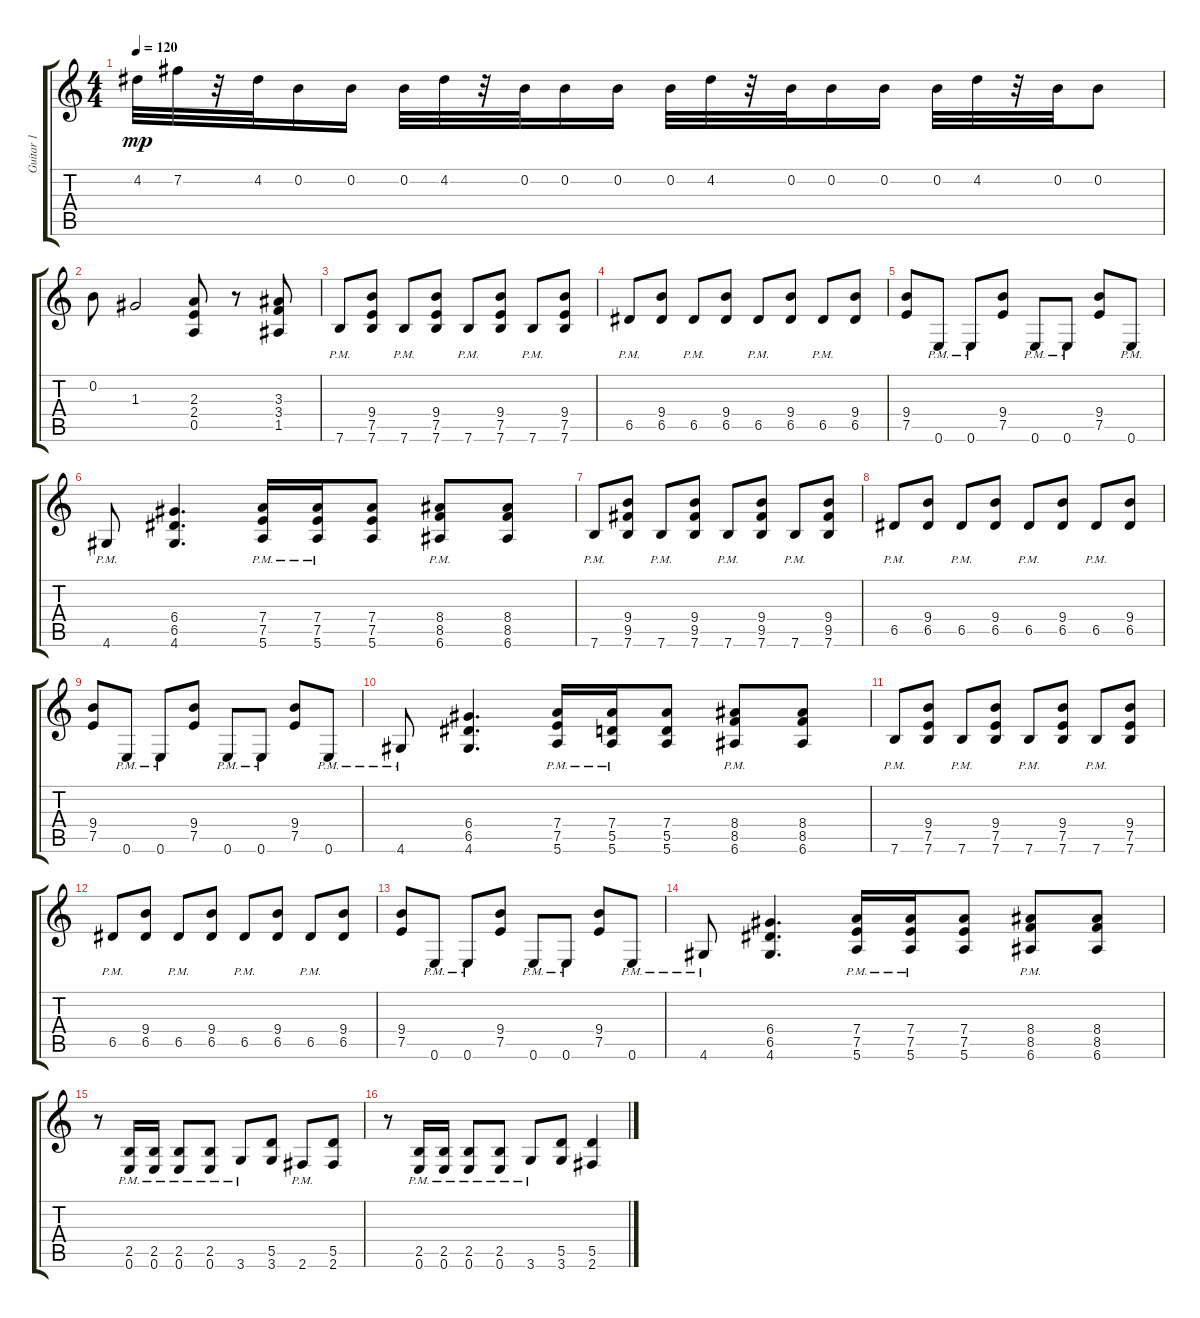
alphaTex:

\track ("Guitar 1" "Guitar 1") {instrument distortionguitar}
\staff {score tabs}
\tuning (E4 B3 G3 D3 A2 E2) {hide}
\ts (4 4)
\tempo 120
\clef g2
\ks c
4.2.32{dy mp} 7.2.32 r.32 4.2.32 0.2.16 0.2.16 0.2.32 4.2.32 r.32 0.2.32 0.2.16 0.2.16 0.2.32 4.2.32 r.32 0.2.32 0.2.16 0.2.16 0.2.32 4.2.32 r.32 0.2.32 0.2.8 |
0.2.8 1.3.2 (2.3 2.4 0.5).8 r.8 (3.3 3.4 1.5).8 |
7.6{pm}.8 (9.4 7.5 7.6).8 7.6{pm}.8 (9.4 7.5 7.6).8 7.6{pm}.8 (9.4 7.5 7.6).8 7.6{pm}.8 (9.4 7.5 7.6).8 |
6.5{pm}.8 (9.4 6.5).8 6.5{pm}.8 (9.4 6.5).8 6.5{pm}.8 (9.4 6.5).8 6.5{pm}.8 (9.4 6.5).8 |
(9.4 7.5).8 0.6{pm}.8 0.6{pm}.8 (9.4 7.5).8 0.6{pm}.8 0.6{pm}.8 (9.4 7.5).8 0.6{pm}.8 |
4.6{pm}.8 (6.4 6.5 4.6).4{d} (7.4{pm} 7.5{pm} 5.6{pm}).16 (7.4{pm} 7.5{pm} 5.6{pm}).16 (7.4 7.5 5.6).8 (8.4 8.5 6.6{pm}).8 (8.4 8.5 6.6).8 |
7.6{pm}.8 (9.4 9.5 7.6).8 7.6{pm}.8 (9.4 9.5 7.6).8 7.6{pm}.8 (9.4 9.5 7.6).8 7.6{pm}.8 (9.4 9.5 7.6).8 |
6.5{pm}.8 (9.4 6.5).8 6.5{pm}.8 (9.4 6.5).8 6.5{pm}.8 (9.4 6.5).8 6.5{pm}.8 (9.4 6.5).8 |
(9.4 7.5).8 0.6{pm}.8 0.6{pm}.8 (9.4 7.5).8 0.6{pm}.8 0.6{pm}.8 (9.4 7.5).8 0.6{pm}.8 |
4.6{pm}.8 (6.4 6.5 4.6).4{d} (7.4{pm} 7.5{pm} 5.6{pm}).16 (7.4{pm} 5.5{pm} 5.6{pm}).16 (7.4 5.5 5.6).8 (8.4{pm} 8.5{pm} 6.6{pm}).8 (8.4 8.5 6.6).8 |
7.6{pm}.8 (9.4 7.5 7.6).8 7.6{pm}.8 (9.4 7.5 7.6).8 7.6{pm}.8 (9.4 7.5 7.6).8 7.6{pm}.8 (9.4 7.5 7.6).8 |
6.5{pm}.8 (9.4 6.5).8 6.5{pm}.8 (9.4 6.5).8 6.5{pm}.8 (9.4 6.5).8 6.5{pm}.8 (9.4 6.5).8 |
(9.4 7.5).8 0.6{pm}.8 0.6{pm}.8 (9.4 7.5).8 0.6{pm}.8 0.6{pm}.8 (9.4 7.5).8 0.6{pm}.8 |
4.6{pm}.8 (6.4 6.5 4.6).4{d} (7.4{pm} 7.5{pm} 5.6{pm}).16 (7.4{pm} 7.5{pm} 5.6{pm}).16 (7.4 7.5 5.6).8 (8.4 8.5 6.6{pm}).8 (8.4 8.5 6.6).8 |
r.8 (2.5{pm} 0.6{pm}).16 (2.5{pm} 0.6{pm}).16 (2.5{pm} 0.6{pm}).8 (2.5{pm} 0.6{pm}).8 3.6{pm}.8 (5.5 3.6).8 2.6{pm}.8 (5.5 2.6).8 |
r.8 (2.5{pm} 0.6{pm}).16 (2.5{pm} 0.6{pm}).16 (2.5{pm} 0.6{pm}).8 (2.5{pm} 0.6{pm}).8 3.6{pm}.8 (5.5 3.6).8 (5.5 2.6).4
